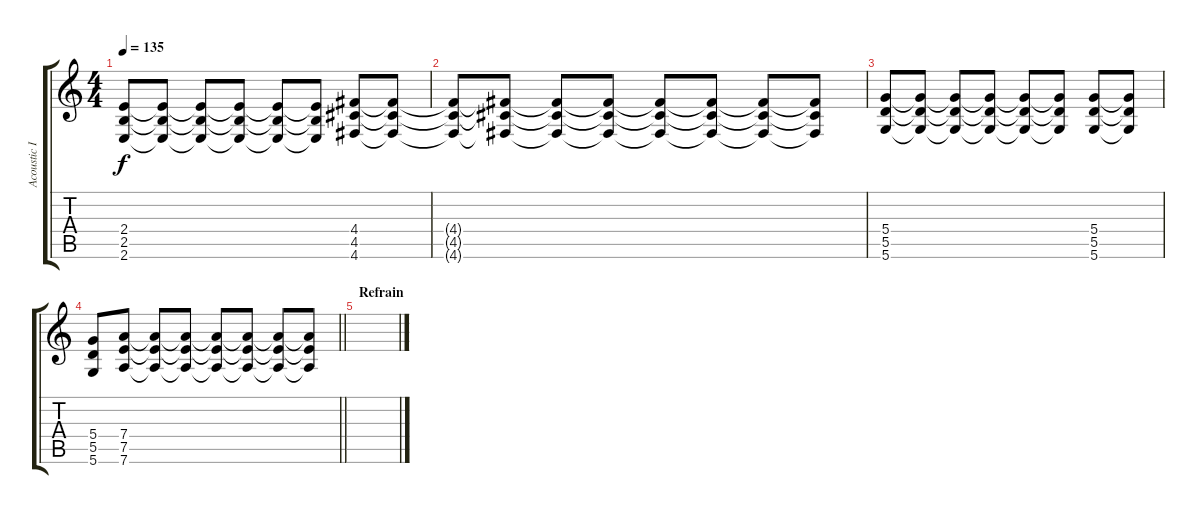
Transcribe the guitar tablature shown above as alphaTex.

\track ("Acoustic II" "Acoustic I") {instrument distortionguitar}
\staff {score tabs}
\tuning (E4 B3 G3 D3 A2 D2) {hide}
\ts (4 4)
\tempo 135
\clef g2
\ks c
(2.4 2.5 2.6).8{dy f} (2.4{t} 2.5{t} 2.6{t}).8 (2.4{t} 2.5{t} 2.6{t}).8 (2.4{t} 2.5{t} 2.6{t}).8 (2.4{t} 2.5{t} 2.6{t}).8 (2.4{t} 2.5{t} 2.6{t}).8 (4.4 4.5 4.6).8 (4.4{t} 4.5{t} 4.6{t}).8 |
(4.4{t} 4.5{t} 4.6{t}).8 (4.4{t} 4.5{t} 4.6{t}).8 (4.4{t} 4.5{t} 4.6{t}).8 (4.4{t} 4.5{t} 4.6{t}).8 (4.4{t} 4.5{t} 4.6{t}).8 (4.4{t} 4.5{t} 4.6{t}).8 (4.4{t} 4.5{t} 4.6{t}).8 (4.4{t} 4.5{t} 4.6{t}).8 |
(5.4 5.5 5.6).8 (5.4{t} 5.5{t} 5.6{t}).8 (5.4{t} 5.5{t} 5.6{t}).8 (5.4{t} 5.5{t} 5.6{t}).8 (5.4{t} 5.5{t} 5.6{t}).8 (5.4{t} 5.5{t} 5.6{t}).8 (5.4 5.5 5.6).8 (5.4{t} 5.5{t} 5.6{t}).8 |
\barLineRight lightlight
(5.4 5.5 5.6).8 (7.4 7.5 7.6).8 (7.4{t} 7.5{t} 7.6{t}).8 (7.4{t} 7.5{t} 7.6{t}).8 (7.4{t} 7.5{t} 7.6{t}).8 (7.4{t} 7.5{t} 7.6{t}).8 (7.4{t} 7.5{t} 7.6{t}).8 (7.4{t} 7.5{t} 7.6{t}).8 |
\section ("" "Refrain")
